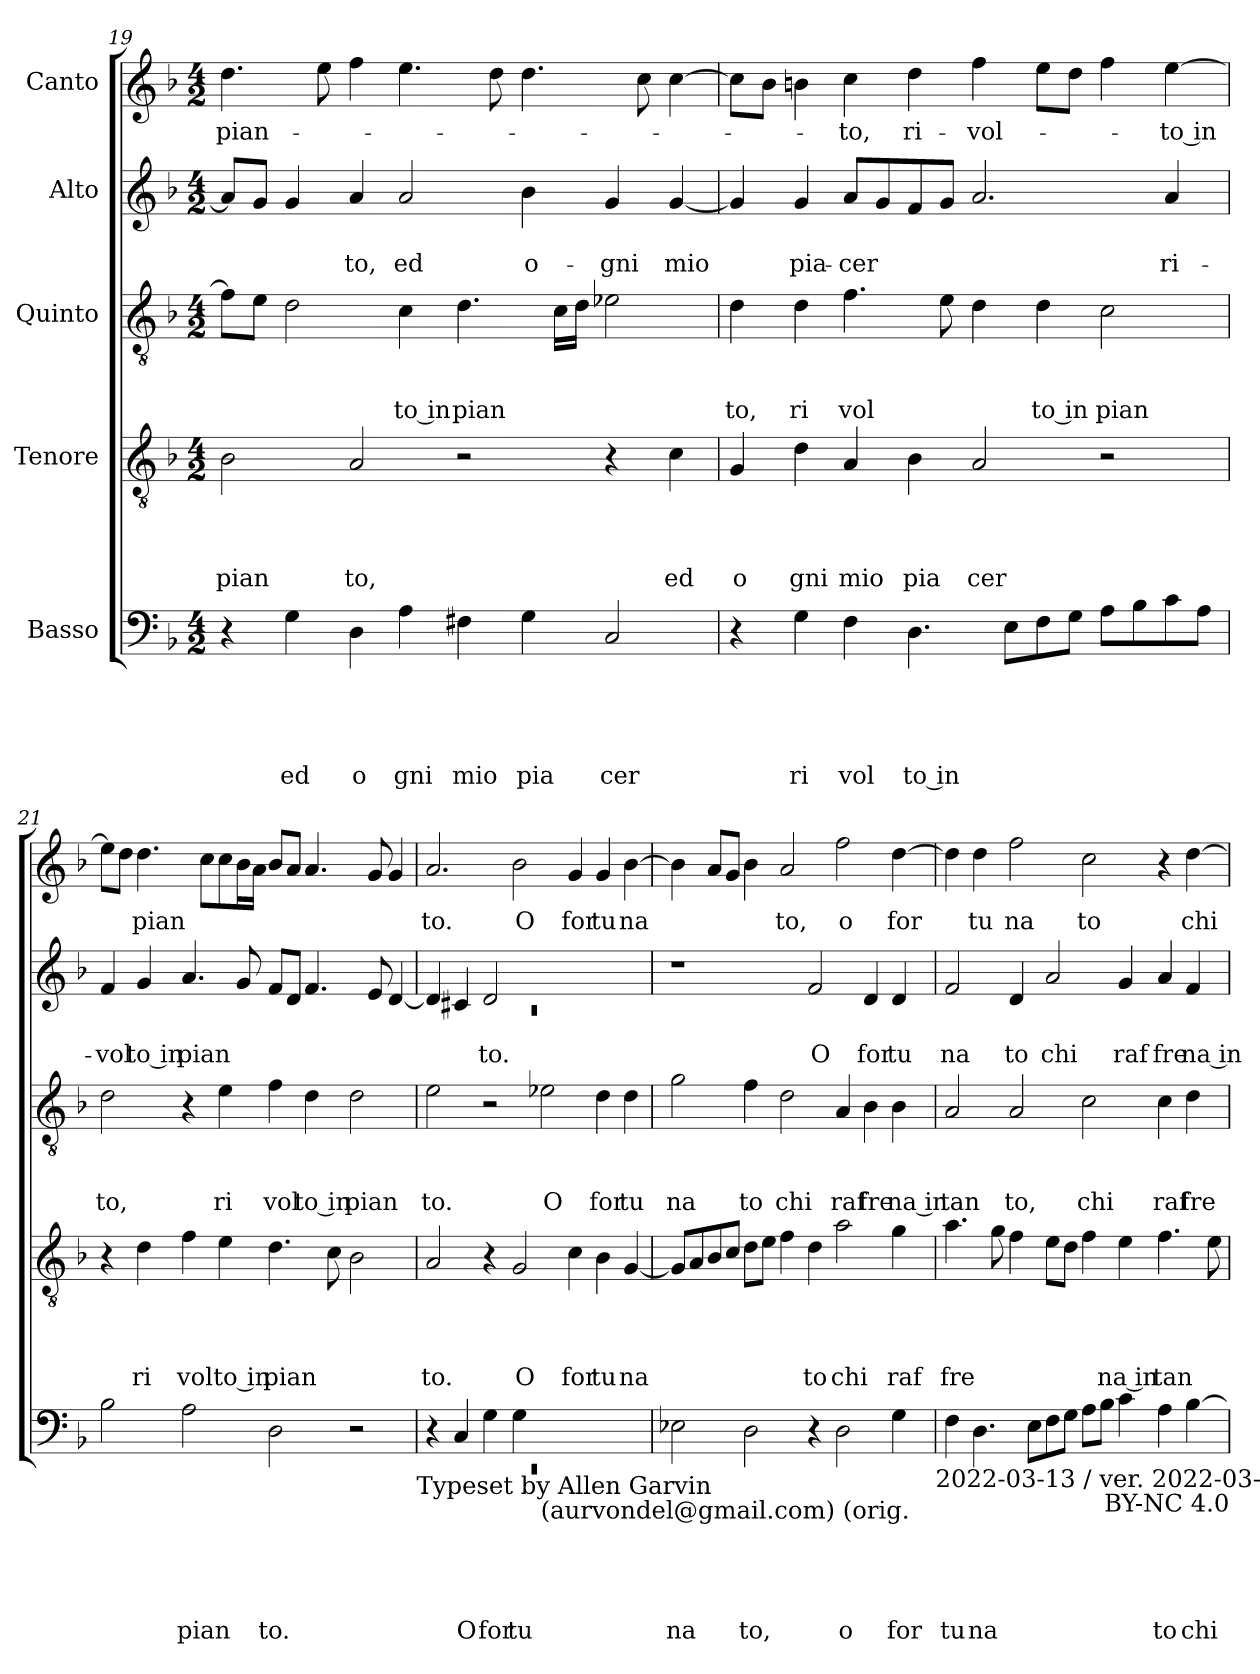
**kern	**text	**text	**text	**text	**text	**kern	**text	**text	**text	**text	**kern	**text	**text	**text	**kern	**text	**text	**kern	**text
*part5	*part5	*part5	*part5	*part5	*part5	*part4	*part4	*part4	*part4	*part4	*part3	*part3	*part3	*part3	*part2	*part2	*part2	*part1	*part1
*staff5	*staff5	*staff5	*staff5	*staff5	*staff5	*staff4	*staff4	*staff4	*staff4	*staff4	*staff3	*staff3	*staff3	*staff3	*staff2	*staff2	*staff2	*staff1	*staff1
*I"Basso	*	*	*	*	*	*I"Tenore	*	*	*	*	*I"Quinto	*	*	*	*I"Alto	*	*	*I"Canto	*
*clefF4	*	*	*	*	*	*clefGv2	*	*	*	*	*clefGv2	*	*	*	*clefG2	*	*	*clefG2	*
*k[b-]	*	*	*	*	*	*k[b-]	*	*	*	*	*k[b-]	*	*	*	*k[b-]	*	*	*k[b-]	*
*F:	*	*	*	*	*	*F:	*	*	*	*	*F:	*	*	*	*F:	*	*	*F:	*
*M4/2	*	*	*	*	*	*M4/2	*	*	*	*	*M4/2	*	*	*	*M4/2	*	*	*M4/2	*
=19	=19	=19	=19	=19	=19	=19	=19	=19	=19	=19	=19	=19	=19	=19	=19	=19	=19	=19	=19
!	!	!	!	!	!	!	!	!	!	!LO:LY:b	!	!	!	!	!	!	!	!	!LO:LY:b
4r	.	.	.	.	.	2B-\	.	.	.	pian	8f\L]	.	.	.	8a/L]	.	.	4.dd\	pian-
.	.	.	.	.	.	.	.	.	.	.	8e\J	.	.	.	8g/J	.	.	.	.
!	!	!	!	!	!LO:LY:b	!	!	!	!	!	!	!	!	!	!	!	!	!	!
4G\	.	.	.	.	ed	.	.	.	.	.	2d\	.	.	.	4g/	.	.	.	.
.	.	.	.	.	.	.	.	.	.	.	.	.	.	.	.	.	.	8ee\	.
!	!	!	!	!	!LO:LY:b	!	!	!	!	!LO:LY:b	!	!	!	!	!	!	!LO:LY:b	!	!
4D\	.	.	.	.	o	2A/	.	.	.	to,	.	.	.	.	4a/	.	-to,	4ff\	.
!	!	!	!	!	!LO:LY:b	!	!	!	!	!	!	!	!	!LO:LY:b:rj	!	!	!LO:LY:b	!	!
4A\	.	.	.	.	gni	.	.	.	.	.	4c\	.	.	to in	2a/	.	ed	4.ee\	.
!	!	!	!	!	!LO:LY:b	!	!	!	!	!	!	!	!	!LO:LY:b	!	!	!	!	!
4F#X\	.	.	.	.	mio	2r	.	.	.	.	4.d\	.	.	pian	.	.	.	.	.
.	.	.	.	.	.	.	.	.	.	.	.	.	.	.	.	.	.	8dd\	.
!	!	!	!	!	!LO:LY:b	!	!	!	!	!	!	!	!	!	!	!	!LO:LY:b	!	!
4G\	.	.	.	.	pia	.	.	.	.	.	.	.	.	.	4b-\	.	o-	4.dd\	.
.	.	.	.	.	.	.	.	.	.	.	16c\LL	.	.	.	.	.	.	.	.
.	.	.	.	.	.	.	.	.	.	.	16d\JJ	.	.	.	.	.	.	.	.
!	!	!	!	!	!LO:LY:b	!	!	!	!	!	!	!	!	!	!	!	!LO:LY:b	!	!
2C/	.	.	.	.	cer	4r	.	.	.	.	2e-X\	.	.	.	4g/	.	-gni	.	.
.	.	.	.	.	.	.	.	.	.	.	.	.	.	.	.	.	.	8cc\	.
!	!	!	!	!	!	!	!	!	!	!LO:LY:b	!	!	!	!	!	!	!LO:LY:b	!	!
.	.	.	.	.	.	4c\	.	.	.	ed	.	.	.	.	[<4g/	.	mio	[>4cc\	.
=20	=20	=20	=20	=20	=20	=20	=20	=20	=20	=20	=20	=20	=20	=20	=20	=20	=20	=20	=20
!	!	!	!	!	!	!	!	!	!	!LO:LY:b	!	!	!	!LO:LY:b	!	!	!	!	!
4r	.	.	.	.	.	4G/	.	.	.	o	4d\	.	.	to,	4g/]	.	.	8cc\L]	.
.	.	.	.	.	.	.	.	.	.	.	.	.	.	.	.	.	.	8b-\J	.
!	!	!	!	!	!LO:LY:b	!	!	!	!	!LO:LY:b	!	!	!	!LO:LY:b	!	!	!LO:LY:b	!	!
4G\	.	.	.	.	ri	4d\	.	.	.	gni	4d\	.	.	ri	4g/	.	pia-	4bn\	.
!	!	!	!	!	!LO:LY:b	!	!	!	!	!LO:LY:b	!	!	!	!LO:LY:b	!	!	!LO:LY:b	!	!LO:LY:b
4F\	.	.	.	.	vol	4A/	.	.	.	mio	4.f\	.	.	vol	8a/L	.	-cer	4cc\	-to,
.	.	.	.	.	.	.	.	.	.	.	.	.	.	.	8g/	.	.	.	.
!	!	!	!	!	!LO:LY:b	!	!	!	!	!LO:LY:b	!	!	!	!	!	!	!	!	!LO:LY:b
4.D\	.	.	.	.	to in	4B-\	.	.	.	pia	.	.	.	.	8f/	.	.	4dd\	ri-
.	.	.	.	.	.	.	.	.	.	.	8e\	.	.	.	8g/J	.	.	.	.
!	!	!	!	!	!	!	!	!	!	!LO:LY:b	!	!	!	!	!	!	!	!	!LO:LY:b
.	.	.	.	.	.	2A/	.	.	.	cer	4d\	.	.	.	2.a/	.	.	4ff\	-vol-
8E\L	.	.	.	.	.	.	.	.	.	.	.	.	.	.	.	.	.	.	.
!	!	!	!	!	!	!	!	!	!	!	!	!	!	!LO:LY:b:rj	!	!	!	!	!
8F\	.	.	.	.	.	.	.	.	.	.	4d\	.	.	to in	.	.	.	8ee\L	.
8G\J	.	.	.	.	.	.	.	.	.	.	.	.	.	.	.	.	.	8dd\J	.
!	!	!	!	!	!	!	!	!	!	!	!	!	!	!LO:LY:b	!	!	!	!	!
8A\L	.	.	.	.	.	2r	.	.	.	.	2c\	.	.	pian	.	.	.	4ff\	.
8B-\	.	.	.	.	.	.	.	.	.	.	.	.	.	.	.	.	.	.	.
!	!	!	!	!	!	!	!	!	!	!	!	!	!	!	!	!	!LO:LY:b	!	!LO:LY:b
8c\	.	.	.	.	.	.	.	.	.	.	.	.	.	.	4a/	.	ri-	[<4ee\	-to in
8A\J	.	.	.	.	.	.	.	.	.	.	.	.	.	.	.	.	.	.	.
!!LO:LB:g=z
=21	=21	=21	=21	=21	=21	=21	=21	=21	=21	=21	=21	=21	=21	=21	=21	=21	=21	=21	=21
!	!	!	!	!	!	!	!	!	!	!	!	!	!	!LO:LY:b	!	!	!LO:LY:b	!	!
2B-\	.	.	.	.	.	4r	.	.	.	.	2d\	.	.	to,	4f/	.	-vol	8ee\L]	.
.	.	.	.	.	.	.	.	.	.	.	.	.	.	.	.	.	.	8dd\J	.
!	!	!	!	!	!	!	!	!	!	!LO:LY:b	!	!	!	!	!	!	!LO:LY:b:rj	!	!LO:LY:b
.	.	.	.	.	.	4d\	.	.	.	ri	.	.	.	.	4g/	.	to in	4.dd\	pian
!	!	!	!	!	!LO:LY:b	!	!	!	!	!LO:LY:b	!	!	!	!	!	!	!LO:LY:b	!	!
2A\	.	.	.	.	pian	4f\	.	.	.	vol	4r	.	.	.	4.a/	.	pian	.	.
.	.	.	.	.	.	.	.	.	.	.	.	.	.	.	.	.	.	8cc\L	.
!	!	!	!	!	!	!	!	!	!	!LO:LY:b:rj	!	!	!	!LO:LY:b	!	!	!	!	!
.	.	.	.	.	.	4e\	.	.	.	to in	4e\	.	.	ri	.	.	.	8cc\	.
.	.	.	.	.	.	.	.	.	.	.	.	.	.	.	8g/	.	.	16b-\L	.
.	.	.	.	.	.	.	.	.	.	.	.	.	.	.	.	.	.	16a\JJ	.
!	!	!	!	!	!LO:LY:b	!	!	!	!	!LO:LY:b	!	!	!	!LO:LY:b	!	!	!	!	!
2D\	.	.	.	.	to.	4.d\	.	.	.	pian	4f\	.	.	vol	8f/L	.	.	8b-/L	.
.	.	.	.	.	.	.	.	.	.	.	.	.	.	.	8d/J	.	.	8a/J	.
!	!	!	!	!	!	!	!	!	!	!	!	!	!	!LO:LY:b:rj	!	!	!	!	!
.	.	.	.	.	.	.	.	.	.	.	4d\	.	.	to in	4.f/	.	.	4.a/	.
.	.	.	.	.	.	8c\	.	.	.	.	.	.	.	.	.	.	.	.	.
!	!	!	!	!	!	!	!	!	!	!	!	!	!	!LO:LY:b	!	!	!	!	!
2r	.	.	.	.	.	2B-\	.	.	.	.	2d\	.	.	pian	.	.	.	.	.
.	.	.	.	.	.	.	.	.	.	.	.	.	.	.	8e/	.	.	8g/	.
.	.	.	.	.	.	.	.	.	.	.	.	.	.	.	[<4d/	.	.	4g/	.
!LO:TX:b:t=Typeset by Allen Garvin	!	!	!	!	!	!	!	!	!	!	!	!	!	!	!	!	!	!	!
=22	=22	=22	=22	=22	=22	=22	=22	=22	=22	=22	=22	=22	=22	=22	=22	=22	=22	=22	=22
*^	*	*	*	*	*	*	*	*	*	*	*	*	*	*	*^	*	*	*	*
!	!LO:N:vis=1	!	!	!	!	!	!	!	!	!	!LO:LY:b	!	!	!	!LO:LY:b	!	!LO:N:vis=1	!	!	!	!LO:LY:b
*	*^	*	*	*	*	*	*	*	*	*	*	*	*	*	*	*	*	*	*	*	*
0ryy	0rEE	4r	.	.	.	.	.	2A/	.	.	.	to.	2e\	.	.	to.	4d/]	0rc	.	.	2.a/	to.
!	!	!	!	!	!	!	!LO:LY:b	!	!	!	!	!	!	!	!	!	!	!	!	!	!	!
.	.	4C/	.	.	.	.	O	.	.	.	.	.	.	.	.	.	4c#X/	.	.	.	.	.
!	!	!	!	!	!	!	!LO:LY:b	!	!	!	!	!	!	!	!	!	!	!	!	!LO:LY:b	!	!
.	.	4G\	.	.	.	.	for	4r	.	.	.	.	2r	.	.	.	2d/	.	.	to.	.	.
!	!	!	!	!	!	!	!LO:LY:b	!	!	!	!	!LO:LY:b	!	!	!	!	!	!	!	!	!	!LO:LY:b
.	.	4G\	.	.	.	.	tu	2G/	.	.	.	O	.	.	.	.	.	.	.	.	2b-\	O
!	!	!LO:TX:b:t=(aurvondel@gmail.com) (orig.	!	!	!	!	!	!	!	!	!	!	!	!	!	!	!	!	!	!	!	!
!	!	!	!	!	!	!	!	!	!	!	!	!	!	!	!	!LO:LY:b	!	!	!	!	!	!
.	.	1ryy	.	.	.	.	.	.	.	.	.	.	2e-X\	.	.	O	1ryy	.	.	.	.	.
!	!	!	!	!	!	!	!	!	!	!	!	!LO:LY:b	!	!	!	!	!	!	!	!	!	!LO:LY:b
.	.	.	.	.	.	.	.	4c\	.	.	.	for	.	.	.	.	.	.	.	.	4g/	for
!	!	!	!	!	!	!	!	!	!	!	!	!LO:LY:b	!	!	!	!LO:LY:b	!	!	!	!	!	!LO:LY:b
.	.	.	.	.	.	.	.	4B-\	.	.	.	tu	4d\	.	.	for	.	.	.	.	4g/	tu
!	!	!	!	!	!	!	!	!	!	!	!	!LO:LY:b	!	!	!	!LO:LY:b	!	!	!	!	!	!LO:LY:b
.	.	.	.	.	.	.	.	[<4G/	.	.	.	na	4d\	.	.	tu	.	.	.	.	[>4b-\	na
*v	*v	*v	*	*	*	*	*	*	*	*	*	*	*	*	*	*	*v	*v	*	*	*	*
=23	=23	=23	=23	=23	=23	=23	=23	=23	=23	=23	=23	=23	=23	=23	=23	=23	=23	=23	=23
!	!	!	!	!	!LO:LY:b	!	!	!	!	!	!	!	!	!LO:LY:b	!	!	!	!	!
2E-X\	.	.	.	.	na	8G/L]	.	.	.	.	2g\	.	.	na	1r	.	.	4b-\]	.
.	.	.	.	.	.	8A/	.	.	.	.	.	.	.	.	.	.	.	.	.
.	.	.	.	.	.	8B-/	.	.	.	.	.	.	.	.	.	.	.	8a/L	.
.	.	.	.	.	.	8c/J	.	.	.	.	.	.	.	.	.	.	.	8g/J	.
!	!	!	!	!	!LO:LY:b	!	!	!	!	!	!	!	!	!LO:LY:b	!	!	!	!	!
2D\	.	.	.	.	to,	8d\L	.	.	.	.	4f\	.	.	to	.	.	.	4b-\	.
.	.	.	.	.	.	8e\J	.	.	.	.	.	.	.	.	.	.	.	.	.
!	!	!	!	!	!	!	!	!	!	!	!	!	!	!LO:LY:b	!	!	!	!	!LO:LY:b
.	.	.	.	.	.	4f\	.	.	.	.	2d\	.	.	chi	.	.	.	2a/	to,
!	!	!	!	!	!	!	!	!	!	!LO:LY:b	!	!	!	!	!	!	!LO:LY:b	!	!
4r	.	.	.	.	.	4d\	.	.	.	to	.	.	.	.	2f/	.	O	.	.
!	!	!	!	!	!LO:LY:b	!	!	!	!	!LO:LY:b	!	!	!	!LO:LY:b	!	!	!	!	!LO:LY:b
2D\	.	.	.	.	o	2a\	.	.	.	chi	4A/	.	.	raf	.	.	.	2ff\	o
!	!	!	!	!	!	!	!	!	!	!	!	!	!	!LO:LY:b	!	!	!LO:LY:b	!	!
.	.	.	.	.	.	.	.	.	.	.	4B-\	.	.	fre	4d/	.	for	.	.
!	!	!	!	!	!LO:LY:b	!	!	!	!	!LO:LY:b	!	!	!	!LO:LY:b:rj	!	!	!LO:LY:b	!	!LO:LY:b
4G\	.	.	.	.	for	4g\	.	.	.	raf	4B-\	.	.	na in	4d/	.	tu	[>4dd\	for
!LO:TX:b:t=2022-03-13 / ver. 2022-03-13) CC	!	!	!	!	!	!	!	!	!	!	!	!	!	!	!	!	!	!	!
=24	=24	=24	=24	=24	=24	=24	=24	=24	=24	=24	=24	=24	=24	=24	=24	=24	=24	=24	=24
!	!	!	!	!	!LO:LY:b	!	!	!	!	!LO:LY:b	!	!	!	!LO:LY:b	!	!	!LO:LY:b	!	!
4F\	.	.	.	.	tu	4.a\	.	.	.	fre	2A/	.	.	tan	2f/	.	na	4dd\]	.
!	!	!	!	!	!LO:LY:b	!	!	!	!	!	!	!	!	!	!	!	!	!	!LO:LY:b
4.D\	.	.	.	.	na	.	.	.	.	.	.	.	.	.	.	.	.	4dd\	tu
.	.	.	.	.	.	8g\	.	.	.	.	.	.	.	.	.	.	.	.	.
!	!	!	!	!	!	!	!	!	!	!	!	!	!	!LO:LY:b	!	!	!LO:LY:b	!	!LO:LY:b
.	.	.	.	.	.	4f\	.	.	.	.	2A/	.	.	to,	4d/	.	to	2ff\	na
8E\L	.	.	.	.	.	.	.	.	.	.	.	.	.	.	.	.	.	.	.
!	!	!	!	!	!	!	!	!	!	!	!	!	!	!	!	!	!LO:LY:b	!	!
8F\	.	.	.	.	.	8e\L	.	.	.	.	.	.	.	.	2a/	.	chi	.	.
8G\J	.	.	.	.	.	8d\J	.	.	.	.	.	.	.	.	.	.	.	.	.
!	!	!	!	!	!	!	!	!	!	!	!	!	!	!LO:LY:b	!	!	!	!	!LO:LY:b
8A\L	.	.	.	.	.	4f\	.	.	.	.	2c\	.	.	chi	.	.	.	2cc\	to
8B-\J	.	.	.	.	.	.	.	.	.	.	.	.	.	.	.	.	.	.	.
!	!	!	!	!	!	!	!	!	!	!LO:LY:b:rj	!	!	!	!	!	!	!LO:LY:b	!	!
4c\	.	.	.	.	.	4e\	.	.	.	na in	.	.	.	.	4g/	.	raf	.	.
!	!	!	!	!	!LO:LY:b	!	!	!	!	!LO:LY:b	!	!	!	!LO:LY:b	!	!	!LO:LY:b	!	!
4A\	.	.	.	.	to	4.f\	.	.	.	tan	4c\	.	.	raf	4a/	.	fre	4r	.
!	!	!	!	!	!LO:LY:b	!	!	!	!	!	!	!	!	!LO:LY:b	!	!	!LO:LY:b:rj	!	!LO:LY:b
[>4B-\	.	.	.	.	chi	.	.	.	.	.	4d\	.	.	fre	4f/	.	na in	[>4dd\	chi
.	.	.	.	.	.	8e\	.	.	.	.	.	.	.	.	.	.	.	.	.
!LO:TX:b:t=BY-NC 4.0	!	!	!	!	!	!	!	!	!	!	!	!	!	!	!	!	!	!	!
=	=	=	=	=	=	=	=	=	=	=	=	=	=	=	=	=	=	=	=
*-	*-	*-	*-	*-	*-	*-	*-	*-	*-	*-	*-	*-	*-	*-	*-	*-	*-	*-	*-
